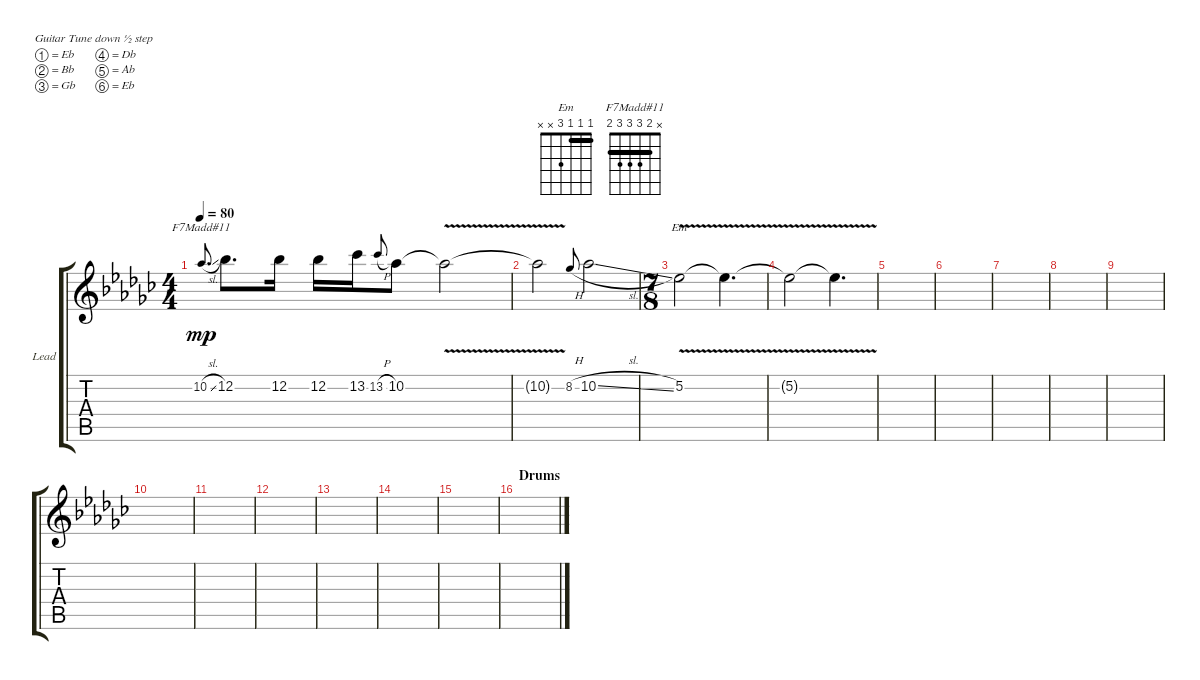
\bracketExtendMode groupsimilarinstruments
\firstSystemTrackNameOrientation horizontal
\otherSystemsTrackNameOrientation horizontal
\track ("Lead" "Lead") {instrument overdrivenguitar}
\staff {score tabs}
\tuning (Eb4 Bb3 Gb3 Db3 Ab2 Eb2)
\chord ("Em" 1 1 1 3 x x) {barre (1 1)}
\chord ("F7Madd#11" x 2 3 3 3 2) {barre 2}
\ts (4 4)
\tempo 80
\clef g2
\ks ebminor
10.2{sl}.8{d ch "F7Madd#11" gr onbeat dy mp} 12.2.8{d} 12.2.16 12.2.16 13.2.16 13.2{h}.8{gr onbeat} 10.2.8 10.2{v t}.2 |
10.2{v t}.2 8.2{h}.8{gr onbeat} 10.2{sl}.2 |
\ts (7 8)
5.2{v}.2{ch "Em"} 5.2{v t}.4{d} |
5.2{v t}.2 5.2{v t}.4{d} |
|
|
|
|
|
|
|
|
|
|
|
\section ("" "Drums")
